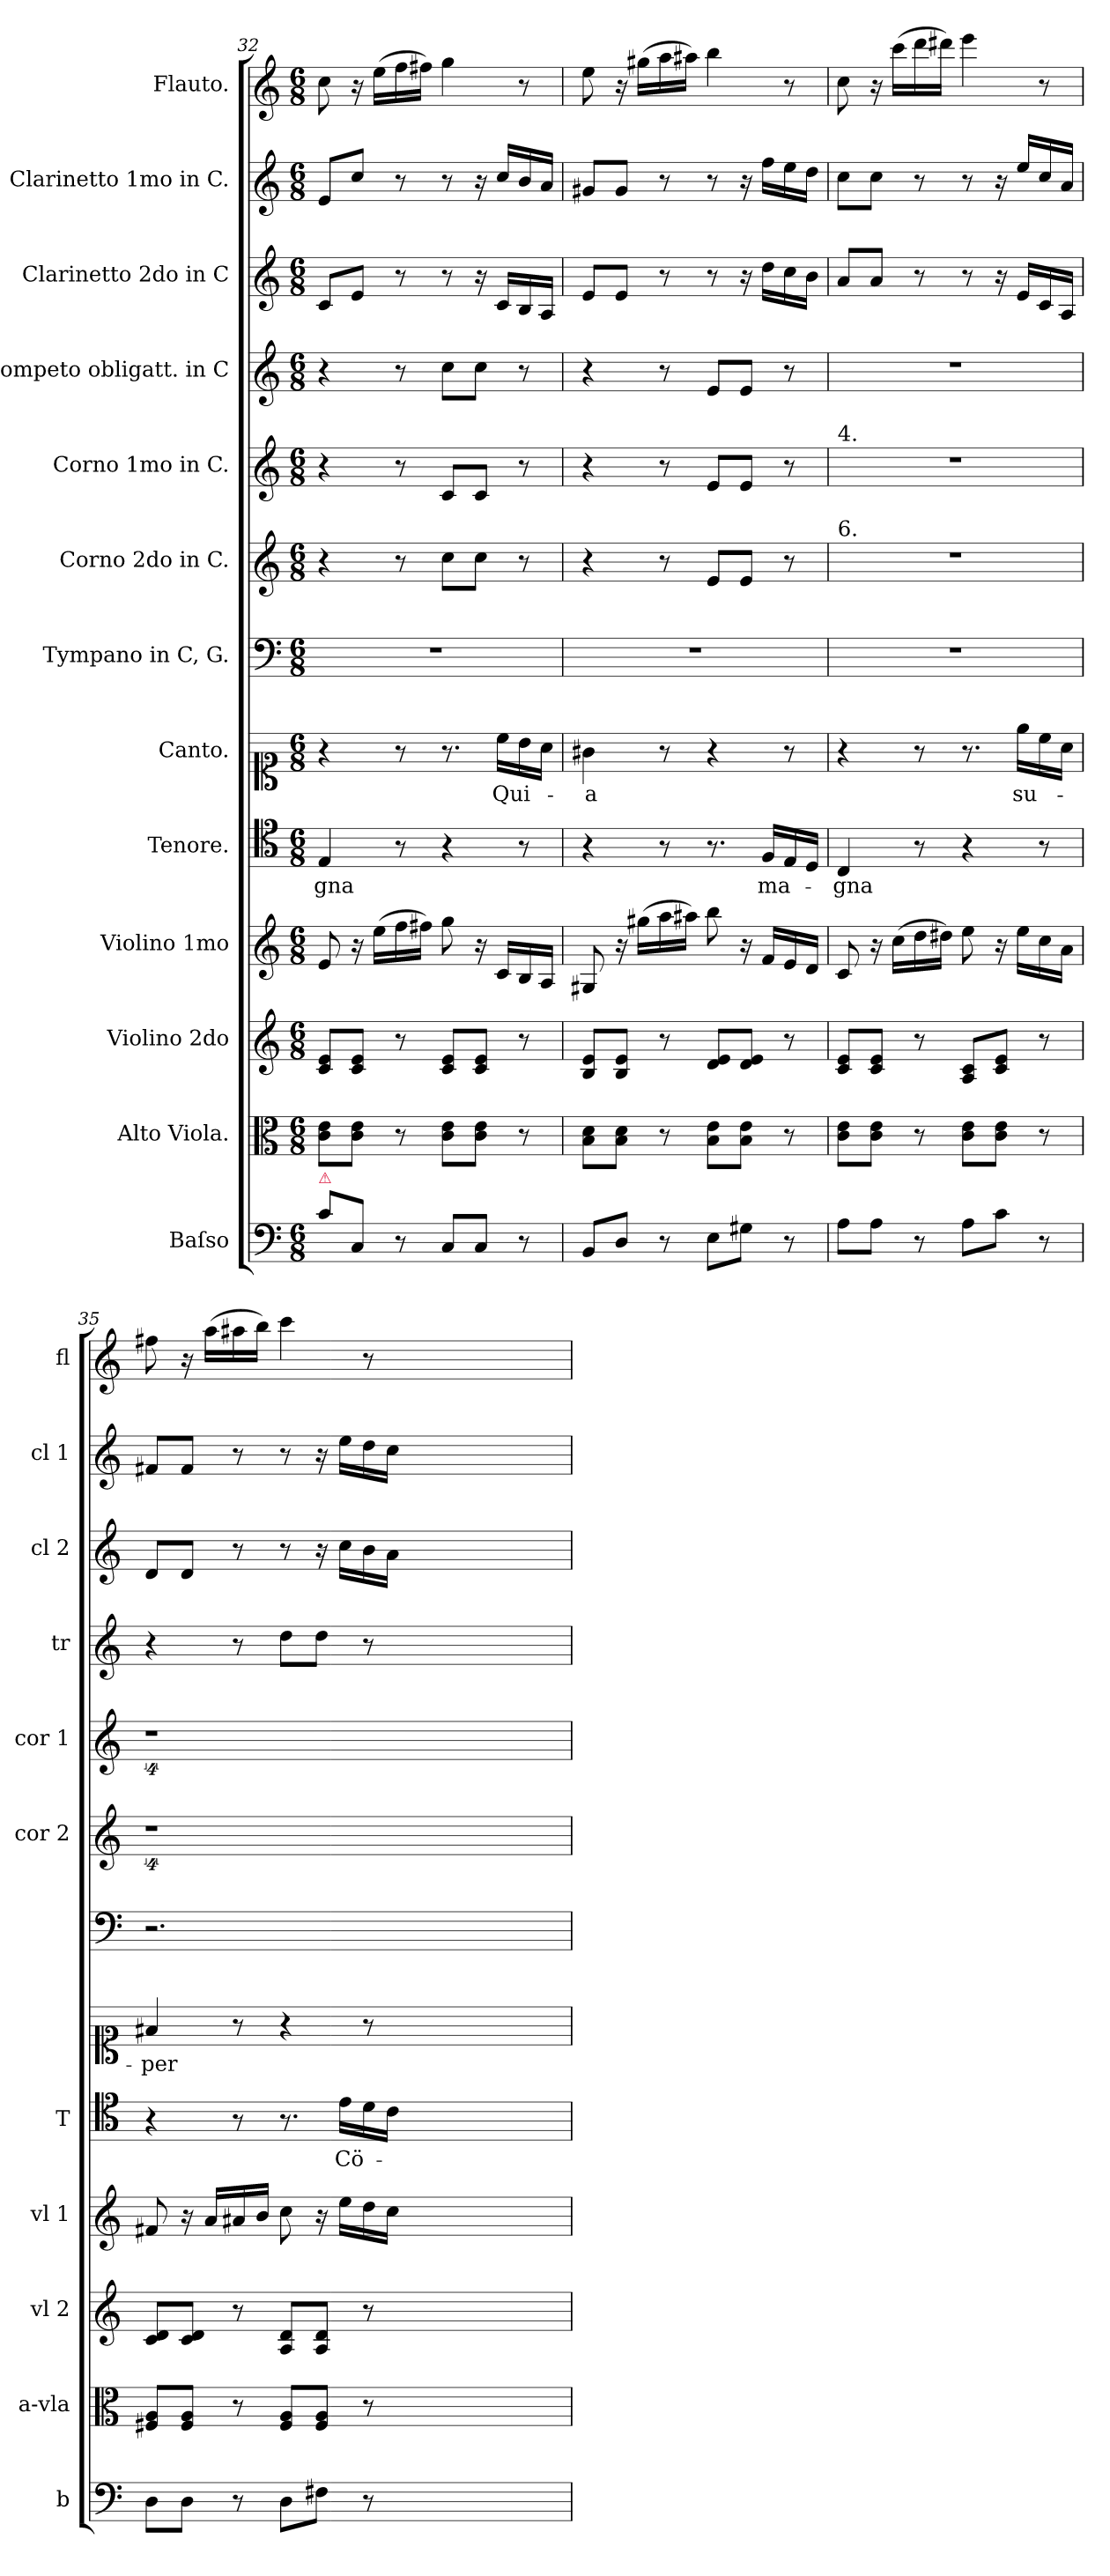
**kern	**kern	**kern	**kern	**kern	**text	**kern	**text	**kern	**kern	**kern	**kern	**kern	**kern	**kern
*part13	*part12	*part11	*part10	*part9	*part9	*part8	*part8	*part7	*part6	*part5	*part4	*part3	*part2	*part1
*staff13	*staff12	*staff11	*staff10	*staff9	*staff9	*staff8	*staff8	*staff7	*staff6	*staff5	*staff4	*staff3	*staff2	*staff1
*I"Baſso	*I"Alto Viola.	*I"Violino 2do	*I"Violino 1mo	*I"Tenore.	*	*I"Canto.	*	*I"Tympano in C, G.	*I"Corno 2do in C.	*I"Corno 1mo in C.	*I"Trompeto obligatt. in C	*I"Clarinetto 2do in C	*I"Clarinetto 1mo in C.	*I"Flauto.
*I'b	*I'a-vla	*I'vl 2	*I'vl 1	*I'T	*	*	*	*	*I'cor 2	*I'cor 1	*I'tr	*I'cl 2	*I'cl 1	*I'fl
*clefF4	*clefC3	*clefG2	*clefG2	*clefC4	*	*clefC1	*	*clefF4	*clefG2	*clefG2	*clefG2	*clefG2	*clefG2	*clefG2
*k[]	*k[]	*k[]	*k[]	*k[]	*	*k[]	*	*k[]	*k[]	*k[]	*k[]	*k[]	*k[]	*k[]
*M6/8	*M6/8	*M6/8	*M6/8	*M6/8	*	*M6/8	*	*M6/8	*M6/8	*M6/8	*M6/8	*M6/8	*M6/8	*M6/8
=32	=32	=32	=32	=32	=32	=32	=32	=32	=32	=32	=32	=32	=32	=32
!LO:TX:a:color=crimson:t=⚠	!	!	!	!	!	!	!	!	!	!	!	!	!	!
8c\L	8c\ 8e\L	8c/ 8e/L	8e/	4E/	-gna	4r	.	2.r	4r	4r	4r	8c/L	8e/L	8cc\
8C/J	8c\ 8e\J	8c/ 8e/J	16r	.	.	.	.	.	.	.	.	8e/J	8cc/J	16r
.	.	.	(16ee\LL	.	.	.	.	.	.	.	.	.	.	(16ee\LL
8r	8r	8r	16ff\	8r	.	8r	.	.	8r	8r	8r	8r	8r	16ff\
.	.	.	16ff#X\JJ)	.	.	.	.	.	.	.	.	.	.	16ff#X\JJ)
8C/L	8c\ 8e\L	8c/ 8e/L	8gg\	4r	.	8.r	.	.	8cc\L	8c/L	8cc\L	8r	8r	4gg\
8C/J	8c\ 8e\J	8c/ 8e/J	16r	.	.	.	.	.	8cc\J	8c/J	8cc\J	16r	16r	.
.	.	.	16c/LL	.	.	16cc\LL	Qui-	.	.	.	.	16c/LL	16cc/LL	.
8r	8r	8r	16B/	8r	.	16b\	.	.	8r	8r	8r	16B/	16b/	8r
.	.	.	16A/JJ	.	.	16a\JJ	.	.	.	.	.	16A/JJ	16a/JJ	.
=33	=33	=33	=33	=33	=33	=33	=33	=33	=33	=33	=33	=33	=33	=33
8BB/L	8B\ 8d\L	8B/ 8e/L	8G#X/	4r	.	4g#X\	-a	2.r	4r	4r	4r	8e/L	8g#X/L	8ee\
8D/J	8B\ 8d\J	8B/ 8e/J	16r	.	.	.	.	.	.	.	.	8e/J	8g#/J	16r
.	.	.	(16gg#X\LL	.	.	.	.	.	.	.	.	.	.	(16gg#X\LL
8r	8r	8r	16aa\	8r	.	8r	.	.	8r	8r	8r	8r	8r	16aa\
.	.	.	16aa#X\JJ)	.	.	.	.	.	.	.	.	.	.	16aa#X\JJ)
8E\L	8B\ 8e\L	8d/ 8e/L	8bb\	8.r	.	4r	.	.	8e/L	8e/L	8e/L	8r	8r	4bb\
8G#X\J	8B\ 8e\J	8d/ 8e/J	16r	.	.	.	.	.	8e/J	8e/J	8e/J	16r	16r	.
.	.	.	16f/LL	16F/LL	ma-	.	.	.	.	.	.	16dd\LL	16ff\LL	.
8r	8r	8r	16e/	16E/	.	8r	.	.	8r	8r	8r	16cc\	16ee\	8r
.	.	.	16d/JJ	16D/JJ	.	.	.	.	.	.	.	16b\JJ	16dd\JJ	.
=34	=34	=34	=34	=34	=34	=34	=34	=34	=34	=34	=34	=34	=34	=34
!	!	!	!	!	!	!	!	!	!	!LO:TX:a:t=4.	!	!	!	!
!	!	!	!	!	!	!	!	!	!LO:TX:a:t=6.	!	!	!	!	!
8A\L	8c\ 8e\L	8c/ 8e/L	8c/	4C/	-gna	4r	.	2.r	2.r	2.r	2.r	8a/L	8cc\L	8cc\
8A\J	8c\ 8e\J	8c/ 8e/J	16r	.	.	.	.	.	.	.	.	8a/J	8cc\J	16r
.	.	.	(16cc\LL	.	.	.	.	.	.	.	.	.	.	(16ccc\LL
8r	8r	8r	16dd\	8r	.	8r	.	.	.	.	.	8r	8r	16ddd\
.	.	.	16dd#X\JJ)	.	.	.	.	.	.	.	.	.	.	16ddd#X\JJ)
8A\L	8c\ 8e\L	8A/ 8c/L	8ee\	4r	.	8.r	.	.	.	.	.	8r	8r	4eee\
8c\J	8c\ 8e\J	8c/ 8e/J	16r	.	.	.	.	.	.	.	.	16r	16r	.
.	.	.	16ee\LL	.	.	16ee\LL	su-	.	.	.	.	16e/LL	16ee/LL	.
8r	8r	8r	16cc\	8r	.	16cc\	.	.	.	.	.	16c/	16cc/	8r
.	.	.	16a\JJ	.	.	16a\JJ	.	.	.	.	.	16A/JJ	16a/JJ	.
=35	=35	=35	=35	=35	=35	=35	=35	=35	=35	=35	=35	=35	=35	=35
8D\L	8F#X/ 8A/L	8c/ 8d/L	8f#X/	4r	.	4f#X/	-per	2.r	4%9r	4%9r	4r	8d/L	8f#X/L	8ff#X\
8D\J	8F#/ 8A/J	8c/ 8d/J	16r	.	.	.	.	.	.	.	.	8d/J	8f#/J	16r
.	.	.	16a/LL	.	.	.	.	.	.	.	.	.	.	(16aa\LL
8r	8r	8r	16a#X/	8r	.	8r	.	.	.	.	8r	8r	8r	16aa#X\
.	.	.	16b/JJ	.	.	.	.	.	.	.	.	.	.	16bb\JJ)
8D\L	8F#/ 8A/L	8A/ 8d/L	8cc\	8.r	.	4r	.	.	.	.	8dd\L	8r	8r	4ccc\
8F#X\J	8F#/ 8A/J	8A/ 8d/J	16r	.	.	.	.	.	.	.	8dd\J	16r	16r	.
.	.	.	16ee\LL	16e\LL	Cö-	.	.	.	.	.	.	16cc\LL	16ee\LL	.
8r	8r	8r	16dd\	16d\	.	8r	.	.	.	.	8r	16b\	16dd\	8r
.	.	.	16cc\JJ	16c\JJ	.	.	.	.	.	.	.	16a\JJ	16cc\JJ	.
1.ryy	1.ryy	1.ryy	1.ryy	1.ryy	.	1.ryy	.	1.ryy	.	.	1.ryy	1.ryy	1.ryy	1.ryy
=	=	=	=	=	=	=	=	=	=	=	=	=	=	=
*-	*-	*-	*-	*-	*-	*-	*-	*-	*-	*-	*-	*-	*-	*-
